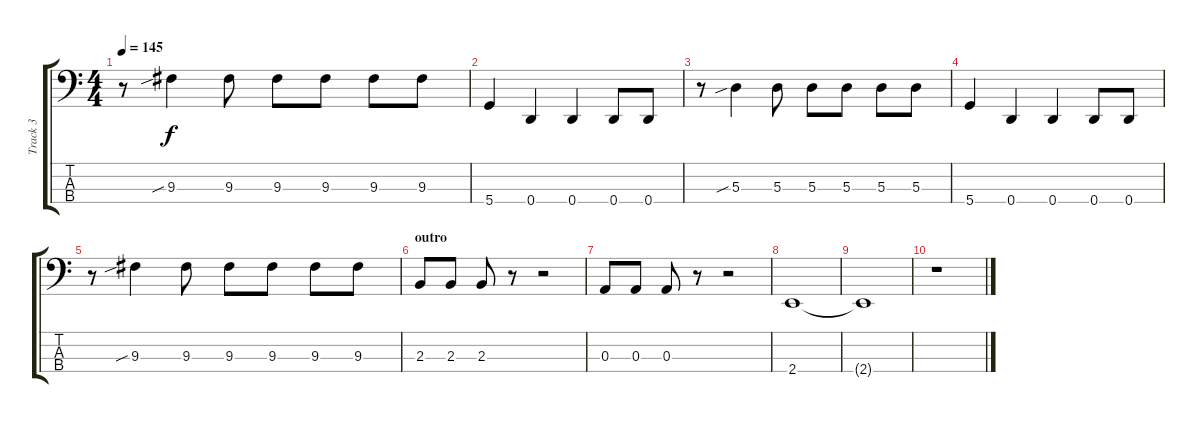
\track ("Track 3" "Track 3") {instrument electricbassfinger}
\staff {score tabs}
\tuning (G2 D2 A1 D1) {hide}
\ts (4 4)
\tempo 145
\clef f4
\ks c
r.8{dy f} 9.3{sib}.4 9.3.8 9.3.8 9.3.8 9.3.8 9.3.8 |
5.4.4 0.4.4 0.4.4 0.4.8 0.4.8 |
r.8 5.3{sib}.4 5.3.8 5.3.8 5.3.8 5.3.8 5.3.8 |
5.4.4 0.4.4 0.4.4 0.4.8 0.4.8 |
r.8 9.3{sib}.4 9.3.8 9.3.8 9.3.8 9.3.8 9.3.8 |
\section ("" "outro")
2.3.8 2.3.8 2.3.8 r.8 r.2 |
0.3.8 0.3.8 0.3.8 r.8 r.2 |
2.4.1 |
2.4{t}.1 |
r.1
